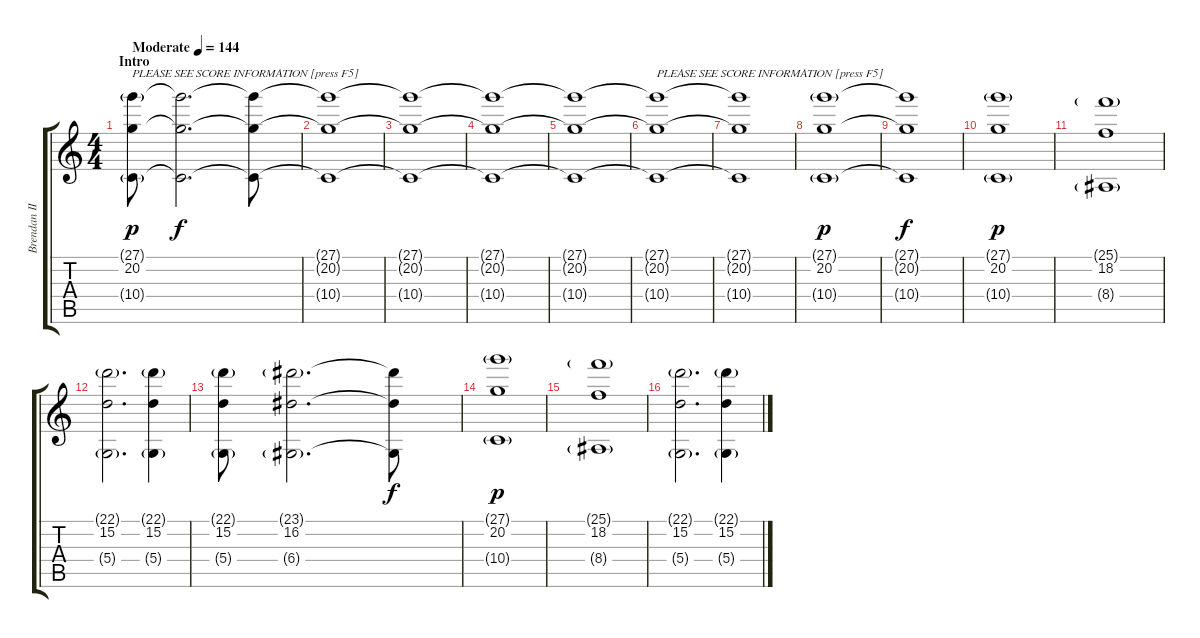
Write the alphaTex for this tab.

\track ("Brendan II" "Brendan II") {instrument stringensemble1}
\staff {score tabs}
\tuning (E4 B3 G3 D3 A2 E2) {hide}
\ts (4 4)
\section ("" "Intro")
\tempo (144 "Moderate")
\clef g2
\ks c
(27.1{g} 20.2 10.4{g}).8{txt "PLEASE SEE SCORE INFORMATION [press F5]" dy p volume 4 instrument stringensemble1} (27.1{t} 20.2{t} 10.4{t}).2{d dy f volume 14} (27.1{t} 20.2{t} 10.4{t}).8 |
(27.1{t} 20.2{t} 10.4{t}).1 |
(27.1{t} 20.2{t} 10.4{t}).1 |
(27.1{t} 20.2{t} 10.4{t}).1 |
(27.1{t} 20.2{t} 10.4{t}).1 |
(27.1{t} 20.2{t} 10.4{t}).1{txt "PLEASE SEE SCORE INFORMATION [press F5]"} |
(27.1{t} 20.2{t} 10.4{t}).1 |
(27.1{g} 20.2 10.4{g}).1{dy p} |
(27.1{t} 20.2{t} 10.4{t}).1{dy f} |
(27.1{g} 20.2 10.4{g}).1{dy p} |
(25.1{g} 18.2 8.4{g}).1 |
(22.1{g} 15.2 5.4{g}).2{d} (22.1{g} 15.2 5.4{g}).4 |
(22.1{g} 15.2 5.4{g}).8 (23.1{g} 16.2 6.4{g}).2{d} (23.1{t} 16.2{t} 6.4{t}).8{dy f} |
(27.1{g} 20.2 10.4{g}).1{dy p} |
(25.1{g} 18.2 8.4{g}).1 |
(22.1{g} 15.2 5.4{g}).2{d} (22.1{g} 15.2 5.4{g}).4
